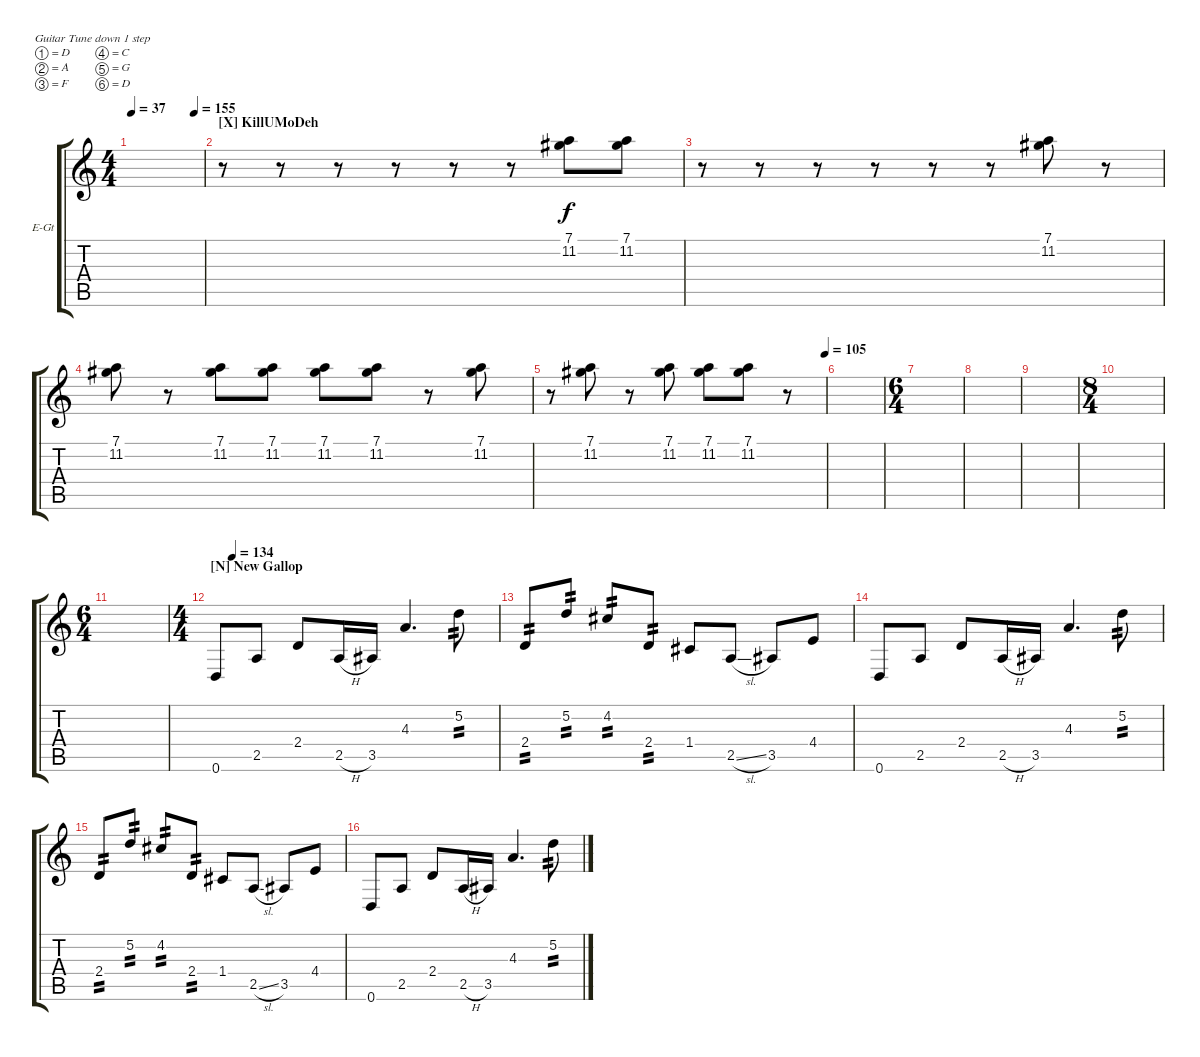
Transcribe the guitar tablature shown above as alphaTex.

\defaultSystemsLayout 4
\bracketExtendMode groupsimilarinstruments
\firstSystemTrackNameOrientation horizontal
\otherSystemsTrackNameOrientation horizontal
\track ("K-Bo" "E-Gt") {instrument distortionguitar}
\staff {score tabs}
\tuning (D4 A3 F3 C3 G2 D2)
\ts (4 4)
\tempo 37
\tempo (155 0.875)
\clef g2
\ks c
|
\section ("X" "KillUMoDeh")
r.8 r.8 r.8 r.8 r.8 r.8 (11.2 7.1).8 (7.1 11.2).8 |
r.8 r.8 r.8 r.8 r.8 r.8 (11.2 7.1).8 r.8 |
(11.2 7.1).8 r.8 (7.1 11.2).8 (11.2 7.1).8 (11.2 7.1).8 (7.1 11.2).8 r.8 (11.2 7.1).8 |
\tempo (105 1)
r.8 (7.1 11.2).8 r.8 (11.2 7.1).8 (11.2 7.1).8 (11.2 7.1).8 r.8 |
|
\ts (6 4)
|
|
|
\ts (8 4)
|
\ts (6 4)
|
\ts (4 4)
\section ("N" "New Gallop")
\tempo (134 0.0625)
0.6.8 2.5.8 2.4.8 2.5{h}.16 3.5.16 4.3.4{d} 5.2.8{tp 2} |
2.4.8{tp 2} 5.2.8{tp 2} 4.2.8{tp 2} 2.4.8{tp 2} 1.4.8 2.5{sl}.8 3.5.8 4.4.8 |
0.6.8 2.5.8 2.4.8 2.5{h}.16 3.5.16 4.3.4{d} 5.2.8{tp 2} |
2.4.8{tp 2} 5.2.8{tp 2} 4.2.8{tp 2} 2.4.8{tp 2} 1.4.8 2.5{sl}.8 3.5.8 4.4.8 |
0.6.8 2.5.8 2.4.8 2.5{h}.16 3.5.16 4.3.4{d} 5.2.8{tp 2}
